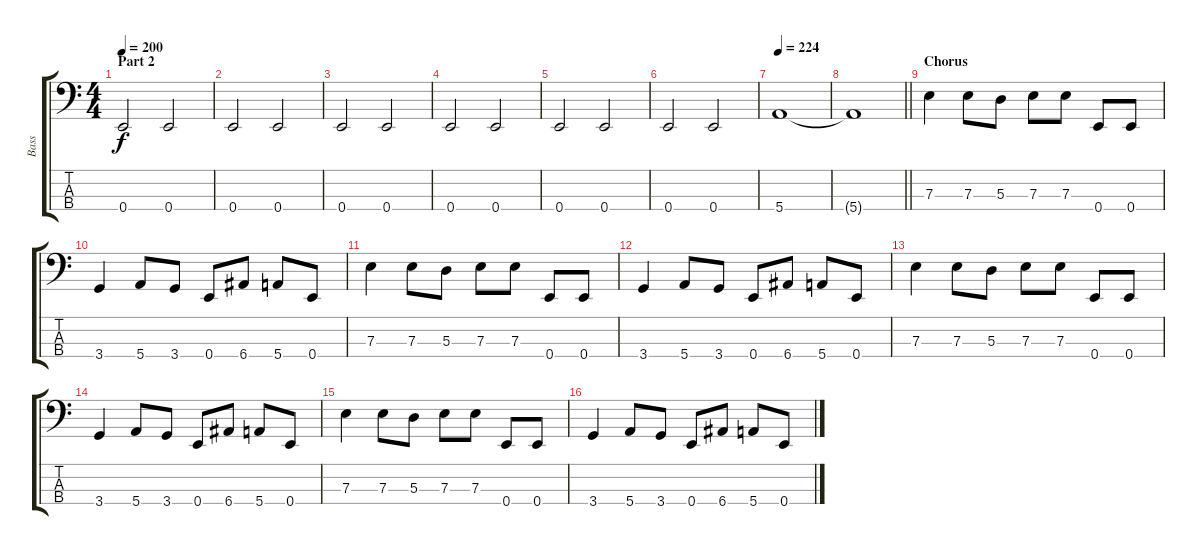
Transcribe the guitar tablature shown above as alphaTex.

\track ("Bass" "Bass") {instrument electricbasspick}
\staff {score tabs}
\tuning (G2 D2 A1 E1) {hide}
\ts (4 4)
\section ("" "Part 2")
\tempo 200
\clef f4
\ks c
0.4.2{dy f} 0.4.2 |
0.4.2 0.4.2 |
0.4.2 0.4.2 |
0.4.2 0.4.2 |
0.4.2 0.4.2 |
0.4.2 0.4.2 |
\tempo 224
5.4.1 |
\barLineRight lightlight
5.4{t}.1 |
\section ("" "Chorus")
7.3.4 7.3.8 5.3.8 7.3.8 7.3.8 0.4.8 0.4.8 |
3.4.4 5.4.8 3.4.8 0.4.8 6.4.8 5.4.8 0.4.8 |
7.3.4 7.3.8 5.3.8 7.3.8 7.3.8 0.4.8 0.4.8 |
3.4.4 5.4.8 3.4.8 0.4.8 6.4.8 5.4.8 0.4.8 |
7.3.4 7.3.8 5.3.8 7.3.8 7.3.8 0.4.8 0.4.8 |
3.4.4 5.4.8 3.4.8 0.4.8 6.4.8 5.4.8 0.4.8 |
7.3.4 7.3.8 5.3.8 7.3.8 7.3.8 0.4.8 0.4.8 |
3.4.4 5.4.8 3.4.8 0.4.8 6.4.8 5.4.8 0.4.8
